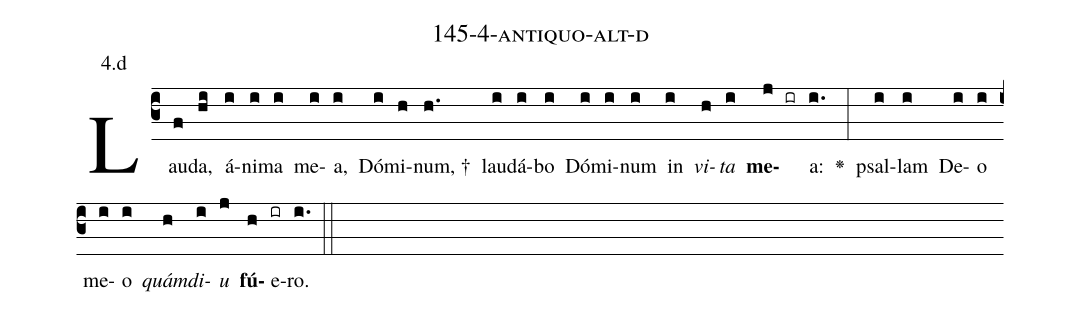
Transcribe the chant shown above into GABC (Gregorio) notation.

name: 145-4-antiquo-alt-d;
annotation: 4.d;
%%
(c3)Lau(f)da,(hi) á(i)ni(i)ma(i) me(i)a,(i) Dó(i)mi(h)num, †(h.) lau(i)dá(i)bo(i) Dó(i)mi(i)num(i) in(i) <i>vi</i>(h)<i>ta</i>(i) <b>me</b>(j ir)a:(i.) <v>\greheightstar</v>(:) psal(i)lam(i) De(i)o(i) me(i)o(i) <i>quám</i>(h)<i>di</i>(i)<i>u</i>(j) <b>fú</b>(h)e(ir)ro.(i.) (::)


%E(i) u(h) o(i) u(j) a(h) e.(i.) (::)
